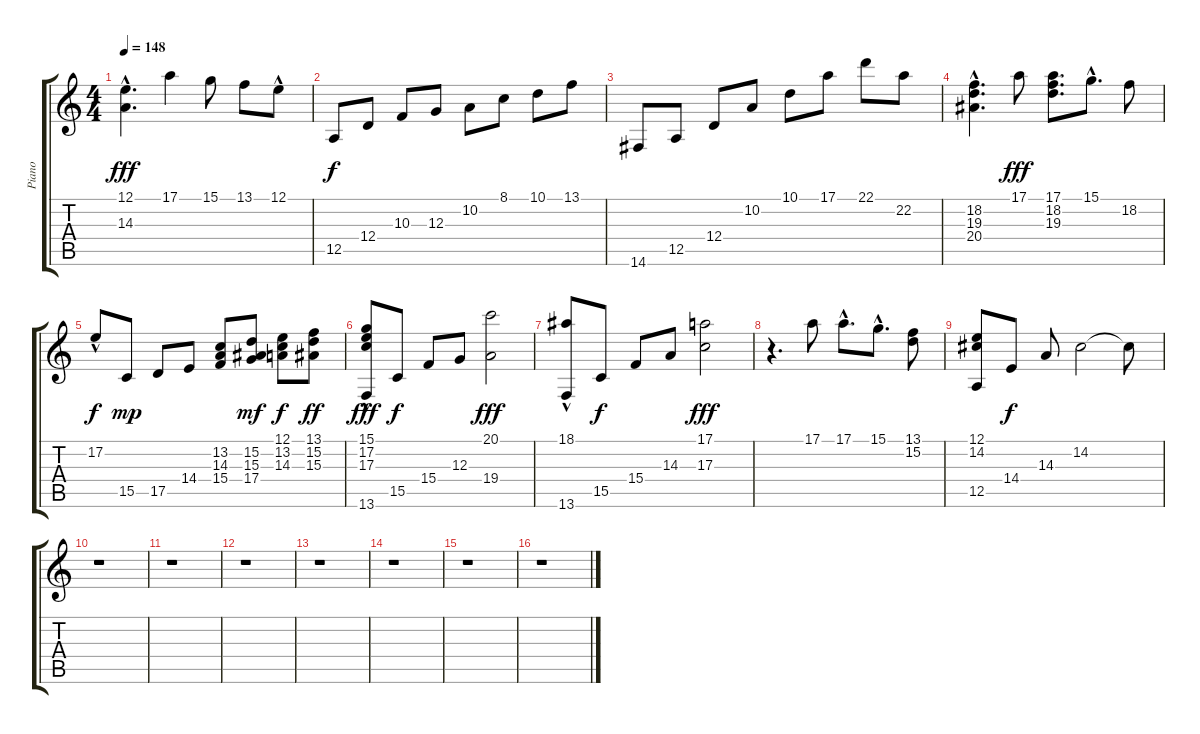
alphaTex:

\track ("Piano" "Piano") {instrument acousticgrandpiano}
\staff {score tabs}
\tuning (E4 B3 G3 D3 A2 E2) {hide}
\ts (4 4)
\tempo 148
\clef g2
\ks c
(12.1{hac} 14.3{hac}).4{d dy fff} 17.1.4 15.1.8 13.1.8 12.1{hac}.8 |
12.5.8{dy f} 12.4.8 10.3.8 12.3.8 10.2.8 8.1.8 10.1.8 13.1.8 |
14.6.8 12.5.8 12.4.8 10.2.8 10.1.8 17.1.8 22.1.8 22.2.8 |
(18.2{hac} 19.3{hac} 20.4{hac}).4{d} 17.1.8{dy fff} (17.1 18.2 19.3).8{d} 15.1{hac}.8{d} 18.2.8 |
17.2{hac}.8{dy f} 15.5.8{dy mp} 17.5.8 14.4.8 (13.2 14.3 15.4).8 (15.2 15.3 17.4).8{dy mf} (12.1 13.2 14.3).8{dy f} (13.1 15.2 15.3).8{dy ff} |
(15.1{hac} 17.2{hac} 17.3 13.6).8{dy fff} 15.5.8{dy f} 15.4.8 12.3.8 (20.1 19.4).2{dy fff} |
(18.1{hac} 13.6).8 15.5.8{dy f} 15.4.8 14.3.8 (17.1 17.3).2{dy fff} |
r.4{d} 17.1.8 17.1{hac}.8{d} 15.1{hac}.8{d} (13.1 15.2).8 |
(12.1 14.2 12.5).8 14.4.8{dy f} 14.3.8 14.2.2 14.2{t}.8 |
r.1 |
r.1 |
r.1 |
r.1 |
r.1 |
r.1 |
r.1
